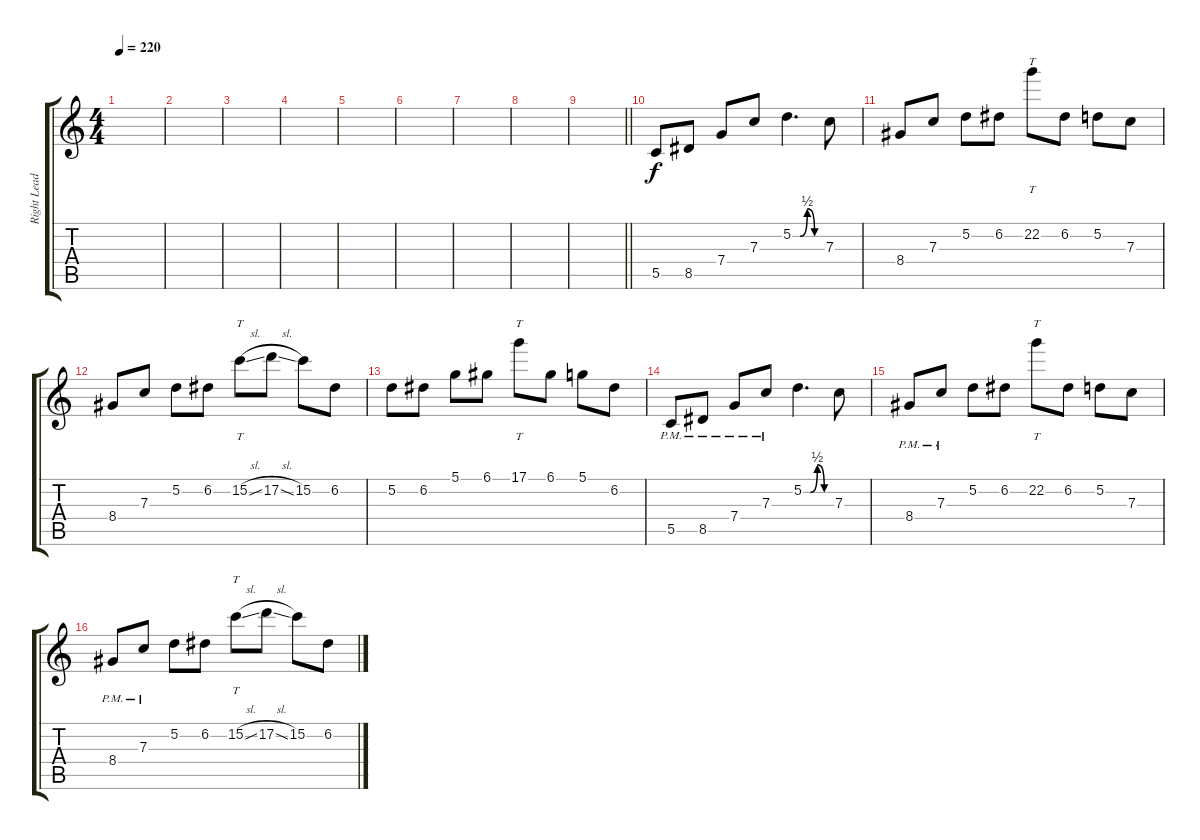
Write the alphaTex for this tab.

\track ("Right Lead 1" "Right Lead") {instrument distortionguitar}
\staff {score tabs}
\tuning (D4 A3 F3 C3 G2 C2) {hide}
\ts (4 4)
\tempo 220
\clef g2
\ks c
|
|
|
|
|
|
|
|
\barLineRight lightlight
|
\section ("" "")
5.5.8{volume 16} 8.5.8 7.4.8 7.3.8 5.2{be (custom 0 0 15 0 30 2 45 0 60 0)}.4{d} 7.3.8 |
8.4.8 7.3.8 5.2.8 6.2.8 22.2.8{tt} 6.2.8 5.2.8 7.3.8 |
8.4.8 7.3.8 5.2.8 6.2.8 15.2{sl}.8{tt} 17.2{sl}.8 15.2.8 6.2.8 |
5.2.8 6.2.8 5.1.8 6.1.8 17.1.8{tt} 6.1.8 5.1.8 6.2.8 |
5.5{pm}.8 8.5{pm}.8 7.4{pm}.8 7.3{pm}.8 5.2{be (custom 0 0 15 0 30 2 45 0 60 0)}.4{d} 7.3.8 |
8.4{pm}.8 7.3{pm}.8 5.2.8 6.2.8 22.2.8{tt} 6.2.8 5.2.8 7.3.8 |
8.4{pm}.8 7.3{pm}.8 5.2.8 6.2.8 15.2{sl}.8{tt} 17.2{sl}.8 15.2.8 6.2.8
